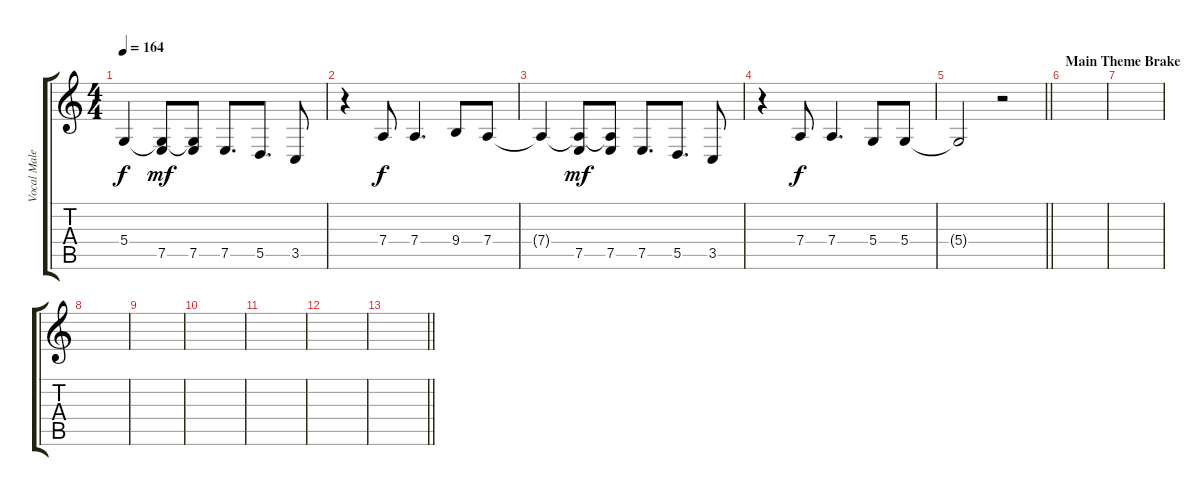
\track ("Vocal Male" "Vocal Male") {instrument lead2sawtooth}
\staff {score tabs}
\tuning (E4 B3 G3 D3 A2 E2) {hide}
\ts (4 4)
\tempo 164
\clef g2
\ks c
5.4{t}.4{dy f} (5.4{t} 7.5).8{dy mf} (5.4{t} 7.5).8 7.5.8{d} 5.5.8{d} 3.5.8 |
r.4 7.4.8{dy f} 7.4.4{d} 9.4.8 7.4.8 |
7.4{t}.4 (7.4{t} 7.5).8{dy mf} (7.4{t} 7.5).8 7.5.8{d} 5.5.8{d} 3.5.8 |
r.4 7.4.8{dy f} 7.4.4{d} 5.4.8 5.4.8 |
\barLineRight lightlight
5.4{t}.2 r.2 |
\section ("" "Main Theme Brake")
|
|
|
|
|
|
|
\barLineRight lightlight
